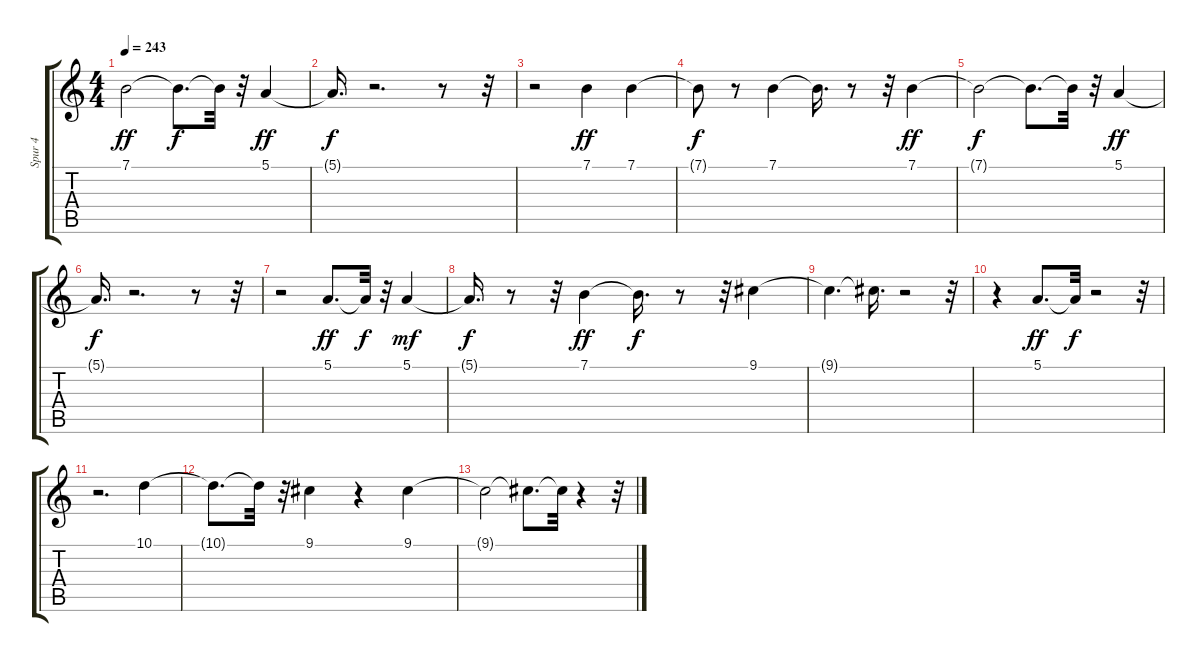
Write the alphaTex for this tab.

\track ("Spur 4" "Spur 4") {instrument englishhorn}
\staff {score tabs}
\tuning (E4 B3 G3 D3 A2 E2) {hide}
\ts (4 4)
\tempo 243
\clef g2
\ks c
7.1.2{dy ff} 7.1{t}.8{d dy f} 7.1{t}.32 r.32 5.1.4{dy ff} |
5.1{t}.16{d dy f} r.2{d} r.8 r.32 |
r.2 7.1.4{dy ff} 7.1.4 |
7.1{t}.8{dy f} r.8 7.1.4 7.1{t}.16{d} r.8 r.32 7.1.4{dy ff} |
7.1{t}.2{dy f} 7.1{t}.8{d} 7.1{t}.32 r.32 5.1.4{dy ff} |
5.1{t}.16{d dy f} r.2{d} r.8 r.32 |
r.2 5.1.8{d dy ff} 5.1{t}.32{dy f} r.32 5.1.4{dy mf} |
5.1{t}.16{d dy f} r.8 r.32 7.1.4{dy ff} 7.1{t}.16{d dy f} r.8 r.32 9.1.4 |
9.1{t}.4{d} 9.1{t}.16{d} r.2 r.32 |
r.4 5.1.8{d dy ff} 5.1{t}.32{dy f} r.2 r.32 |
r.2{d} 10.1.4 |
10.1{t}.8{d} 10.1{t}.32 r.32 9.1.4 r.4 9.1.4 |
9.1{t}.2 9.1{t}.8{d} 9.1{t}.32 r.4 r.32
